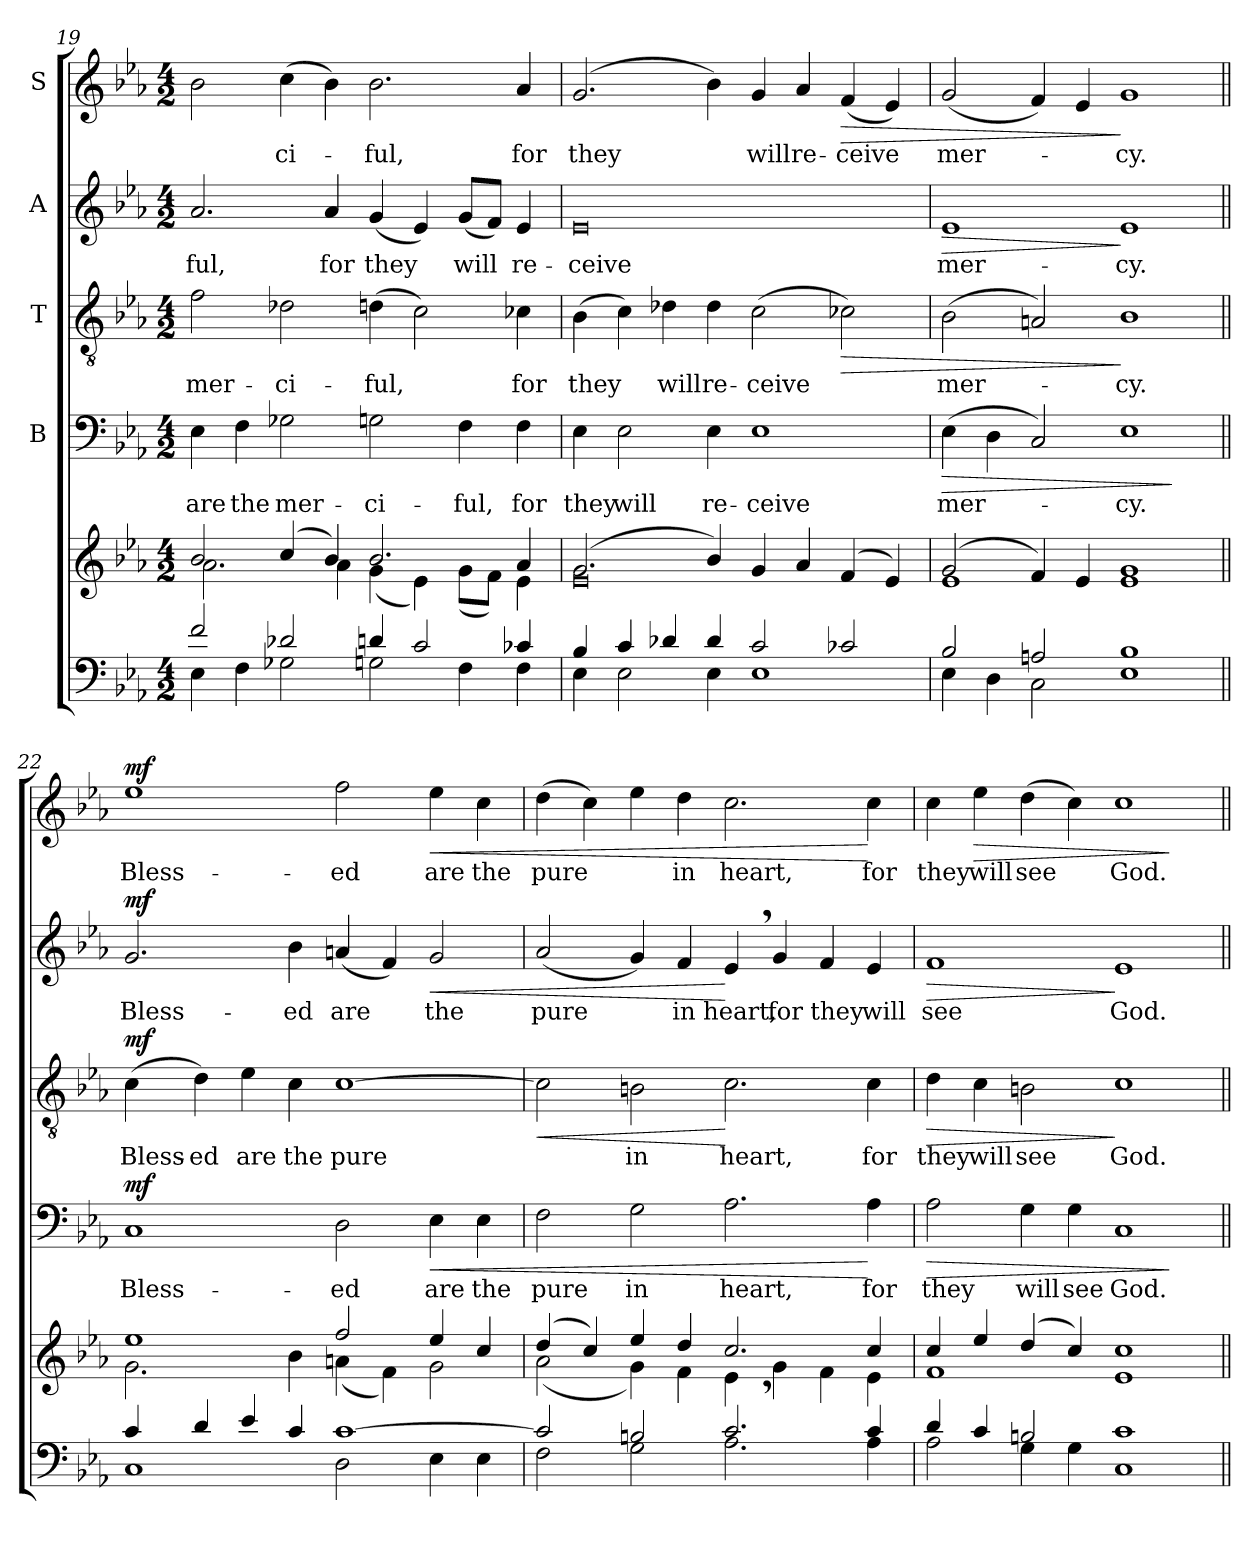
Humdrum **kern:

**kern	**kern	**dynam	**kern	**text	**dynam	**kern	**text	**dynam	**kern	**text	**dynam	**kern	**text	**dynam
*part5	*part5	*part5	*part4	*part4	*part4	*part3	*part3	*part3	*part2	*part2	*part2	*part1	*part1	*part1
*staff6	*staff5	*staff5/6	*staff4	*staff4	*staff4	*staff3	*staff3	*staff3	*staff2	*staff2	*staff2	*staff1	*staff1	*staff1
*	*	*	*I"B	*	*	*I"T	*	*	*I"A	*	*	*I"S	*	*
*clefF4	*clefG2	*	*clefF4	*	*	*clefGv2	*	*	*clefG2	*	*	*clefG2	*	*
*k[b-e-a-]	*k[b-e-a-]	*	*k[b-e-a-]	*	*	*k[b-e-a-]	*	*	*k[b-e-a-]	*	*	*k[b-e-a-]	*	*
*E-:	*E-:	*	*E-:	*	*	*E-:	*	*	*E-:	*	*	*E-:	*	*
*M4/2	*M4/2	*	*M4/2	*	*	*M4/2	*	*	*M4/2	*	*	*M4/2	*	*
=19	=19	=19	=19	=19	=19	=19	=19	=19	=19	=19	=19	=19	=19	=19
*^	*^	*	*	*	*	*	*	*	*	*	*	*	*	*
2f/	4E-\	2b-/	2.a-\	.	4E-\	are	.	2f\	mer-	.	2.a-/	-ful,	.	2b-\	.	.
.	4F\	.	.	.	4F\	the	.	.	.	.	.	.	.	.	.	.
2d-X/	2G-X\	(4cc/	.	.	2G-X\	mer-	.	2d-X\	-ci-	.	.	.	.	(4cc\	-ci-	.
.	.	4b-/)	4a-\	.	.	.	.	.	.	.	4a-/	for	.	4b-\)	.	.
4dn/	2Gn\	2.b-/	(4g\	.	2Gn\	-ci-	.	(4dn\	-ful,	.	(4g/	they	.	2.b-\	-ful,	.
2c/	.	.	4e-\)	.	.	.	.	2c\)	.	.	4e-/)	.	.	.	.	.
.	4F\	.	(8g\L	.	4F\	-ful,	.	.	.	.	(8g/L	will	.	.	.	.
.	.	.	8f\J)	.	.	.	.	.	.	.	8f/J)	.	.	.	.	.
4c-X/	4F\	4a-/	4e-\	.	4F\	for	.	4c-X\	for	.	4e-/	re-	.	4a-/	for	.
=20	=20	=20	=20	=20	=20	=20	=20	=20	=20	=20	=20	=20	=20	=20	=20	=20
4B-/	4E-\	(2.g/	0e-	.	4E-\	they	.	(4B-\	they	.	0e-	-ceive	.	(2.g/	they	.
4c/	2E-\	.	.	.	2E-\	will	.	4c\)	.	.	.	.	.	.	.	.
4d-X/	.	.	.	.	.	.	.	4d-X\	will	.	.	.	.	.	.	.
4d-/	4E-\	4b-/)	.	.	4E-\	re-	.	4d-\	re-	.	.	.	.	4b-\)	.	.
2c/	1E-	4g/	.	.	1E-	-ceive	.	(2c\	-ceive	.	.	.	.	4g/	will	.
.	.	4a-/	.	.	.	.	.	.	.	.	.	.	.	4a-/	re-	.
!	!	!	!	!	!	!	!	!	!	!LO:HP:b	!	!	!	!	!	!LO:HP:b
2c-X/	.	(4f/	.	.	.	.	.	2c-X\)	.	>	.	.	.	(4f/	-ceive	>
.	.	4e-/)	.	.	.	.	.	.	.	.	.	.	.	4e-/)	.	.
=21	=21	=21	=21	=21	=21	=21	=21	=21	=21	=21	=21	=21	=21	=21	=21	=21
!	!	!	!	!	!	!	!LO:HP:b	!	!	!	!	!	!LO:HP:b	!	!	!
2B-/	4E-\	(2g/	1e-	.	(4E-\	mer-	>	(2B-\	mer-	.	1e-	mer-	>	(2g/	mer-	.
.	4D\	.	.	.	4D\	.	.	.	.	.	.	.	.	.	.	.
2An/	2C\	4f/)	.	.	2C/)	.	.	2An/)	.	.	.	.	.	4f/)	.	.
.	.	4e-/	.	.	.	.	.	.	.	.	.	.	.	4e-/	.	.
1B-	1E-	1g	1e-	.	1E-	-cy.	.	1B-	-cy.	]	1e-	-cy.	]	1g	-cy.	]
*v	*v	*	*	*	*	*	*	*	*	*	*	*	*	*	*	*
*	*v	*v	*	*	*	*	*	*	*	*	*	*	*	*	*
.	.	.	.	.	]	.	.	.	.	.	.	.	.	.
!!LO:LB:g=z
=22||	=22||	=22||	=22||	=22||	=22||	=22||	=22||	=22||	=22||	=22||	=22||	=22||	=22||	=22||
*^	*^	*	*	*	*	*	*	*	*	*	*	*	*	*
!	!	!	!	!LO:DY:a=2	!	!	!	!	!	!	!	!	!	!	!	!
!	!	!	!	!LO:DY:n=1:a	!	!	!LO:DY:a	!	!	!LO:DY:a	!	!	!LO:DY:a	!	!	!LO:DY:a
4c/	1C	1ee-	2.g\	mf mf	1C	Bless-	mf	(4c\	Bless-	mf	2.g/	Bless-	mf	1ee-	Bless-	mf
4d/	.	.	.	.	.	.	.	4d\)	-ed	.	.	.	.	.	.	.
4e-/	.	.	.	.	.	.	.	4e-\	are	.	.	.	.	.	.	.
4c/	.	.	4b-\	.	.	.	.	4c\	the	.	4b-\	-ed	.	.	.	.
[>1c	2D\	2ff/	(4an\	.	2D\	-ed	.	[1c	pure	.	(4an/	are	.	2ff\	-ed	.
.	.	.	4f\)	.	.	.	.	.	.	.	4f/)	.	.	.	.	.
!	!	!	!	!	!	!	!LO:HP:b	!	!	!	!	!	!LO:HP:b	!	!	!LO:HP:b
.	4E-\	4ee-/	2g\	.	4E-\	are	<	.	.	.	2g/	the	<	4ee-\	are	<
.	4E-\	4cc/	.	.	4E-\	the	.	.	.	.	.	.	.	4cc\	the	.
=23	=23	=23	=23	=23	=23	=23	=23	=23	=23	=23	=23	=23	=23	=23	=23	=23
!	!	!	!	!	!	!	!	!	!	!LO:HP:b	!	!	!	!	!	!
2c/]	2F\	(4dd/	(2a-\	.	2F\	pure	.	2c\]	.	<	(2a-/	pure	.	(4dd\	pure	.
.	.	4cc/)	.	.	.	.	.	.	.	.	.	.	.	4cc\)	.	.
2Bn/	2G\	4ee-/	4g\)	.	2G\	in	.	2Bn\	in	.	4g/)	.	.	4ee-\	.	.
.	.	4dd/	4f\	.	.	.	.	.	.	.	4f/	in	.	4dd\	in	.
2.c/	2.A-\	2.cc/	4e-,>\	.	2.A-\	heart,	.	2.c\	heart,	[	4e-,>/	heart,	[	2.cc\	heart,	.
.	.	.	4g\	.	.	.	.	.	.	.	4g/	for	.	.	.	.
.	.	.	4f\	.	.	.	.	.	.	.	4f/	they	.	.	.	.
4c/	4A-\	4cc/	4e-\	.	4A-\	for	[	4c\	for	.	4e-/	will	.	4cc\	for	[
=24	=24	=24	=24	=24	=24	=24	=24	=24	=24	=24	=24	=24	=24	=24	=24	=24
!	!	!	!	!	!	!	!LO:HP:b	!	!	!LO:HP:b	!	!	!LO:HP:b	!	!	!
4d/	2A-\	4cc/	1f	.	2A-\	they	>	4d\	they	>	1f	see	>	4cc\	they	.
!	!	!	!	!	!	!	!	!	!	!	!	!	!	!	!	!LO:HP:b
4c/	.	4ee-/	.	.	.	.	.	4c\	will	.	.	.	.	4ee-\	will	>
2Bn/	4G\	(4dd/	.	.	4G\	will	.	2Bn\	see	.	.	.	.	(4dd\	see	.
.	4G\	4cc/)	.	.	4G\	see	.	.	.	.	.	.	.	4cc\)	.	.
1c	1C	1cc	1e-	.	1C	God.	.	1c	God.	]	1e-	God.	]	1cc	God.	.
*v	*v	*	*	*	*	*	*	*	*	*	*	*	*	*	*	*
*	*v	*v	*	*	*	*	*	*	*	*	*	*	*	*	*
.	.	.	.	.	]	.	.	.	.	.	.	.	.	]
=||	=||	=||	=||	=||	=||	=||	=||	=||	=||	=||	=||	=||	=||	=||
*-	*-	*-	*-	*-	*-	*-	*-	*-	*-	*-	*-	*-	*-	*-
